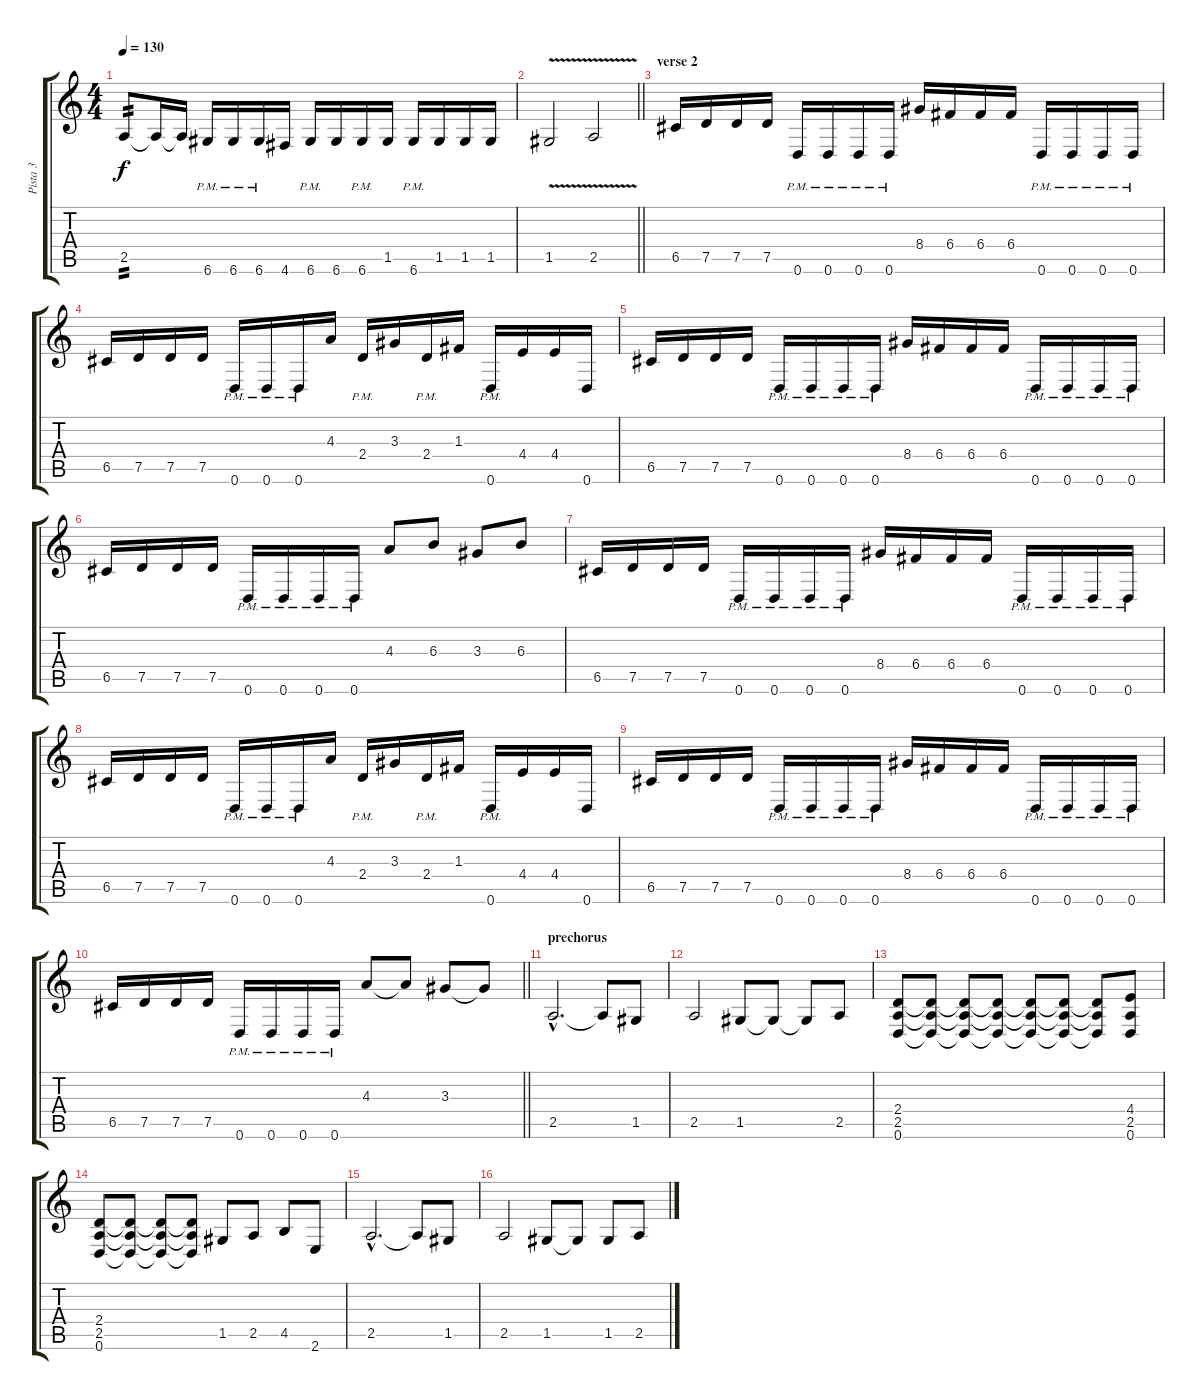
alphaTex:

\track ("Pista 3" "Pista 3") {instrument distortionguitar}
\staff {score tabs}
\tuning (D4 A3 F3 C3 G2 D2) {hide}
\ts (4 4)
\tempo 130
\clef g2
\ks c
2.5.8{tp 2 dy f} 2.5{t}.16 2.5{t}.16 6.6{pm}.16 6.6{pm}.16 6.6{pm}.16 4.6.16 6.6{pm}.16 6.6.16 6.6{pm}.16 1.5.16 6.6{pm}.16 1.5.16 1.5.16 1.5.16 |
\barLineRight lightlight
1.5{v}.2 2.5{v}.2 |
\section ("" "verse 2 ")
6.5.16 7.5.16 7.5.16 7.5.16 0.6{pm}.16 0.6{pm}.16 0.6{pm}.16 0.6{pm}.16 8.4.16 6.4.16 6.4.16 6.4.16 0.6{pm}.16 0.6{pm}.16 0.6{pm}.16 0.6{pm}.16 |
6.5.16 7.5.16 7.5.16 7.5.16 0.6{pm}.16 0.6{pm}.16 0.6{pm}.16 4.3.16 2.4{pm}.16 3.3.16 2.4{pm}.16 1.3.16 0.6{pm}.16 4.4.16 4.4.16 0.6.16 |
6.5.16 7.5.16 7.5.16 7.5.16 0.6{pm}.16 0.6{pm}.16 0.6{pm}.16 0.6{pm}.16 8.4.16 6.4.16 6.4.16 6.4.16 0.6{pm}.16 0.6{pm}.16 0.6{pm}.16 0.6{pm}.16 |
6.5.16 7.5.16 7.5.16 7.5.16 0.6{pm}.16 0.6{pm}.16 0.6{pm}.16 0.6{pm}.16 4.3.8 6.3.8 3.3.8 6.3.8 |
6.5.16 7.5.16 7.5.16 7.5.16 0.6{pm}.16 0.6{pm}.16 0.6{pm}.16 0.6{pm}.16 8.4.16 6.4.16 6.4.16 6.4.16 0.6{pm}.16 0.6{pm}.16 0.6{pm}.16 0.6{pm}.16 |
6.5.16 7.5.16 7.5.16 7.5.16 0.6{pm}.16 0.6{pm}.16 0.6{pm}.16 4.3.16 2.4{pm}.16 3.3.16 2.4{pm}.16 1.3.16 0.6{pm}.16 4.4.16 4.4.16 0.6.16 |
6.5.16 7.5.16 7.5.16 7.5.16 0.6{pm}.16 0.6{pm}.16 0.6{pm}.16 0.6{pm}.16 8.4.16 6.4.16 6.4.16 6.4.16 0.6{pm}.16 0.6{pm}.16 0.6{pm}.16 0.6{pm}.16 |
\barLineRight lightlight
6.5.16 7.5.16 7.5.16 7.5.16 0.6{pm}.16 0.6{pm}.16 0.6{pm}.16 0.6{pm}.16 4.3.8 4.3{t}.8 3.3.8 3.3{t}.8 |
\section ("" "prechorus")
2.5{hac}.2{d} 2.5{t}.8 1.5.8 |
2.5.2 1.5.8 1.5{t}.8 1.5{t}.8 2.5.8 |
(2.4 2.5 0.6).8 (2.4{t} 2.5{t} 0.6{t}).8 (2.4{t} 2.5{t} 0.6{t}).8 (2.4{t} 2.5{t} 0.6{t}).8 (2.4{t} 2.5{t} 0.6{t}).8 (2.4{t} 2.5{t} 0.6{t}).8 (2.4{t} 2.5{t} 0.6{t}).8 (4.4 2.5 0.6).8 |
(2.4 2.5 0.6).8 (2.4{t} 2.5{t} 0.6{t}).8 (2.4{t} 2.5{t} 0.6{t}).8 (2.4{t} 2.5{t} 0.6{t}).8 1.5.8 2.5.8 4.5.8 2.6.8 |
2.5{hac}.2{d} 2.5{t}.8 1.5.8 |
2.5.2 1.5.8 1.5{t}.8 1.5.8 2.5.8
